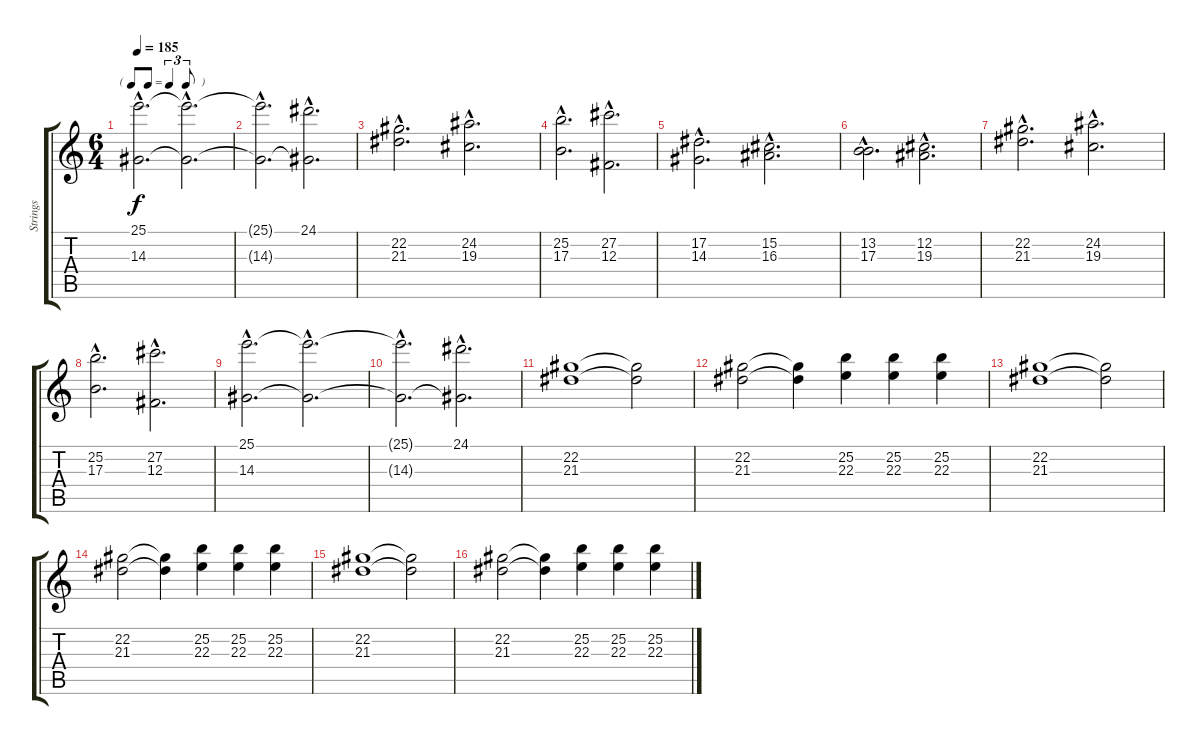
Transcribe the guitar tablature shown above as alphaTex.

\track ("Strings" "Strings") {instrument synthstrings1}
\staff {score tabs}
\tuning (Eb4 Bb3 Gb3 Db3 Ab2 Eb2) {hide}
\ts (6 4)
\tf triplet8th
\tempo 185
\clef g2
\ks c
(25.1{hac} 14.3{hac}).2{d dy f} (25.1{hac t} 14.3{hac t}).2{d} |
(25.1{hac t} 14.3{hac t}).2{d} (24.1{hac} 14.3{hac t}).2{d} |
(22.2{hac} 21.3{hac}).2{d} (24.2{hac} 19.3{hac}).2{d} |
(25.2{hac} 17.3{hac}).2{d} (27.2{hac} 12.3{hac}).2{d} |
(17.2{hac} 14.3{hac}).2{d} (15.2{hac} 16.3{hac}).2{d} |
(13.2{hac} 17.3{hac}).2{d} (12.2{hac} 19.3{hac}).2{d} |
(22.2{hac} 21.3{hac}).2{d} (24.2{hac} 19.3{hac}).2{d} |
(25.2{hac} 17.3{hac}).2{d} (27.2{hac} 12.3{hac}).2{d} |
(25.1{hac} 14.3{hac}).2{d} (25.1{hac t} 14.3{hac t}).2{d} |
(25.1{hac t} 14.3{hac t}).2{d} (24.1{hac} 14.3{hac t}).2{d} |
(22.2 21.3).1 (22.2{t} 21.3{t}).2 |
(22.2 21.3).2 (22.2{t} 21.3{t}).4 (25.2 22.3).4 (25.2 22.3).4 (25.2 22.3).4 |
(22.2 21.3).1 (22.2{t} 21.3{t}).2 |
(22.2 21.3).2 (22.2{t} 21.3{t}).4 (25.2 22.3).4 (25.2 22.3).4 (25.2 22.3).4 |
(22.2 21.3).1 (22.2{t} 21.3{t}).2 |
(22.2 21.3).2 (22.2{t} 21.3{t}).4 (25.2 22.3).4 (25.2 22.3).4 (25.2 22.3).4
